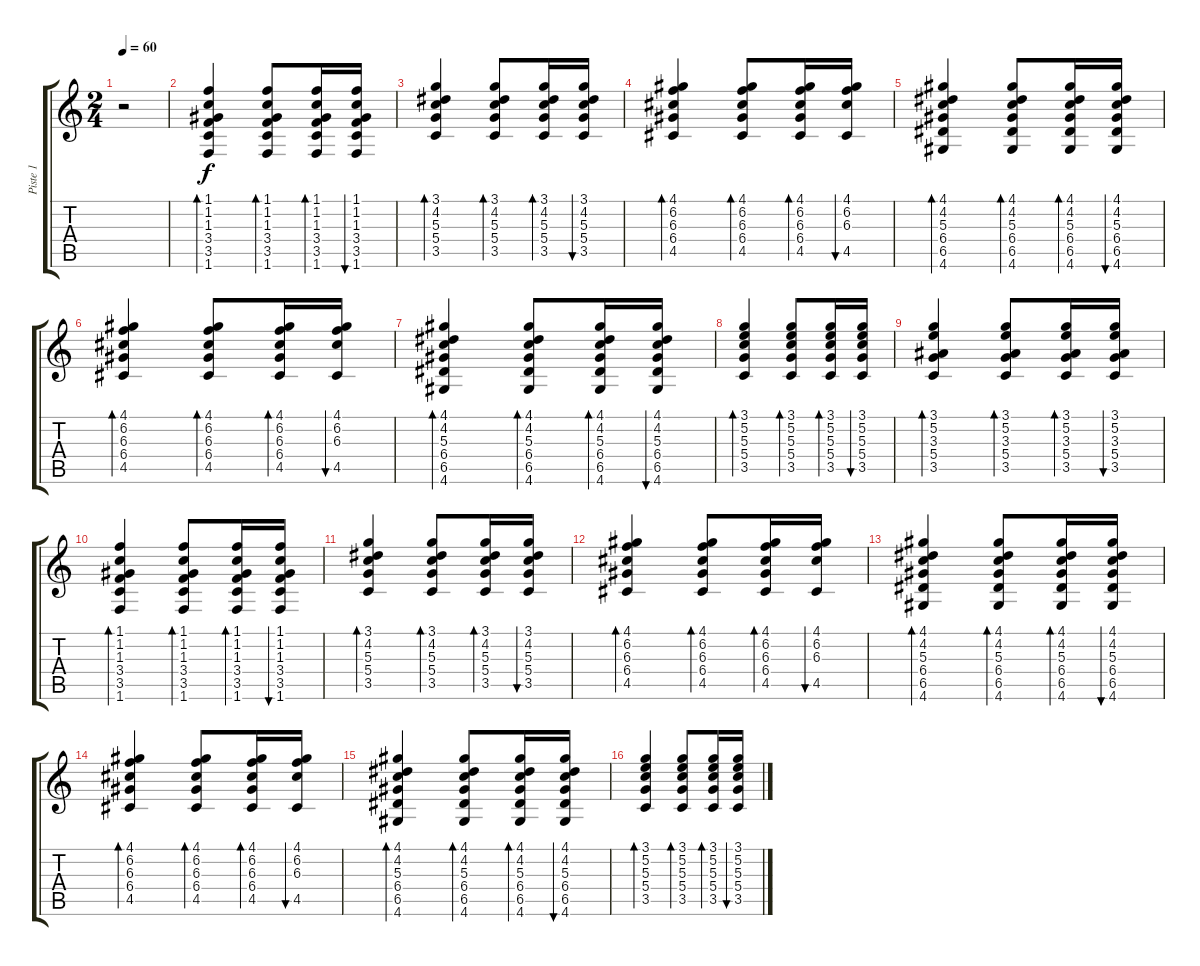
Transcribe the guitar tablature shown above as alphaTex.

\track ("Piste 1" "Piste 1") {instrument acousticguitarsteel}
\staff {score tabs}
\tuning (E4 B3 G3 D3 A2 E2) {hide}
\ts (2 4)
\tempo 60
\clef g2
\ks c
r.2{dy f instrument acousticguitarsteel} |
(1.1 1.2 1.3 3.4 3.5 1.6).4{bd 60} (1.1 1.2 1.3 3.4 3.5 1.6).8{bd 60} (1.1 1.2 1.3 3.4 3.5 1.6).16{bd 30} (1.1 1.2 1.3 3.4 3.5 1.6).16{bu 60} |
(3.1 4.2 5.3 5.4 3.5).4{bd 60} (3.1 4.2 5.3 5.4 3.5).8{bd 60} (3.1 4.2 5.3 5.4 3.5).16{bd 30} (3.1 4.2 5.3 5.4 3.5).16{bu 60} |
(4.1 6.2 6.3 6.4 4.5).4{bd 60} (4.1 6.2 6.3 6.4 4.5).8{bd 60} (4.1 6.2 6.3 6.4 4.5).16{bd 30} (4.1 6.2 6.3 4.5).16{bu 60} |
(4.1 4.2 5.3 6.4 6.5 4.6).4{bd 60} (4.1 4.2 5.3 6.4 6.5 4.6).8{bd 60} (4.1 4.2 5.3 6.4 6.5 4.6).16{bd 30} (4.1 4.2 5.3 6.4 6.5 4.6).16{bu 60} |
(4.1 6.2 6.3 6.4 4.5).4{bd 60} (4.1 6.2 6.3 6.4 4.5).8{bd 60} (4.1 6.2 6.3 6.4 4.5).16{bd 30} (4.1 6.2 6.3 4.5).16{bu 60} |
(4.1 4.2 5.3 6.4 6.5 4.6).4{bd 60} (4.1 4.2 5.3 6.4 6.5 4.6).8{bd 60} (4.1 4.2 5.3 6.4 6.5 4.6).16{bd 30} (4.1 4.2 5.3 6.4 6.5 4.6).16{bu 60} |
(3.1 5.2 5.3 5.4 3.5).4{bd 60} (3.1 5.2 5.3 5.4 3.5).8{bd 60} (3.1 5.2 5.3 5.4 3.5).16{bd 30} (3.1 5.2 5.3 5.4 3.5).16{bu 60} |
(3.1 5.2 3.3 5.4 3.5).4{bd 60} (3.1 5.2 3.3 5.4 3.5).8{bd 60} (3.1 5.2 3.3 5.4 3.5).16{bd 30} (3.1 5.2 3.3 5.4 3.5).16{bu 60} |
(1.1 1.2 1.3 3.4 3.5 1.6).4{bd 60} (1.1 1.2 1.3 3.4 3.5 1.6).8{bd 60} (1.1 1.2 1.3 3.4 3.5 1.6).16{bd 30} (1.1 1.2 1.3 3.4 3.5 1.6).16{bu 60} |
(3.1 4.2 5.3 5.4 3.5).4{bd 60} (3.1 4.2 5.3 5.4 3.5).8{bd 60} (3.1 4.2 5.3 5.4 3.5).16{bd 30} (3.1 4.2 5.3 5.4 3.5).16{bu 60} |
(4.1 6.2 6.3 6.4 4.5).4{bd 60} (4.1 6.2 6.3 6.4 4.5).8{bd 60} (4.1 6.2 6.3 6.4 4.5).16{bd 30} (4.1 6.2 6.3 4.5).16{bu 60} |
(4.1 4.2 5.3 6.4 6.5 4.6).4{bd 60} (4.1 4.2 5.3 6.4 6.5 4.6).8{bd 60} (4.1 4.2 5.3 6.4 6.5 4.6).16{bd 30} (4.1 4.2 5.3 6.4 6.5 4.6).16{bu 60} |
(4.1 6.2 6.3 6.4 4.5).4{bd 60} (4.1 6.2 6.3 6.4 4.5).8{bd 60} (4.1 6.2 6.3 6.4 4.5).16{bd 30} (4.1 6.2 6.3 4.5).16{bu 60} |
(4.1 4.2 5.3 6.4 6.5 4.6).4{bd 60} (4.1 4.2 5.3 6.4 6.5 4.6).8{bd 60} (4.1 4.2 5.3 6.4 6.5 4.6).16{bd 30} (4.1 4.2 5.3 6.4 6.5 4.6).16{bu 60} |
(3.1 5.2 5.3 5.4 3.5).4{bd 60} (3.1 5.2 5.3 5.4 3.5).8{bd 60} (3.1 5.2 5.3 5.4 3.5).16{bd 30} (3.1 5.2 5.3 5.4 3.5).16{bu 60}
